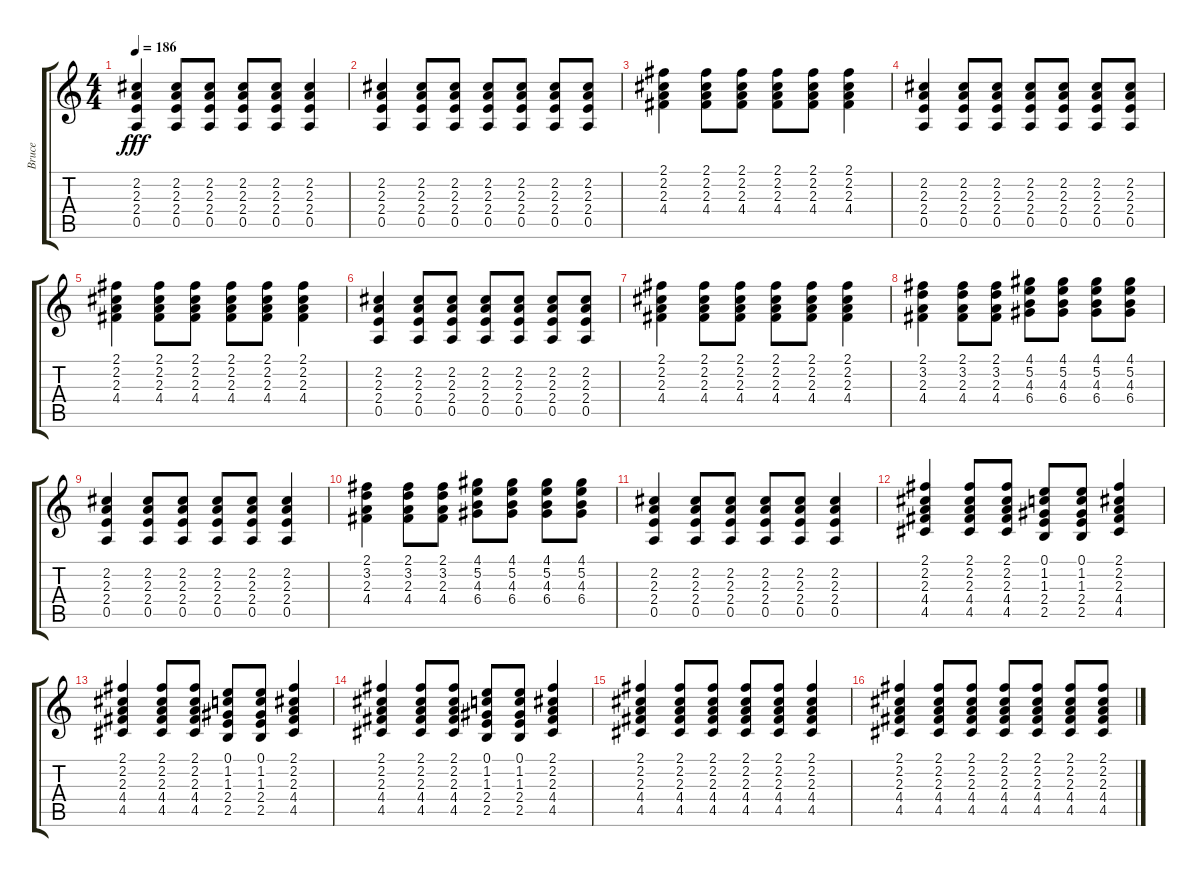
\track ("Bruce" "Bruce") {instrument acousticguitarsteel}
\staff {score tabs}
\tuning (E4 B3 G3 D3 A2 E2) {hide}
\ts (4 4)
\tempo 186
\clef g2
\ks c
(2.2 2.3 2.4 0.5).4{dy fff} (2.2 2.3 2.4 0.5).8 (2.2 2.3 2.4 0.5).8 (2.2 2.3 2.4 0.5).8 (2.2 2.3 2.4 0.5).8 (2.2 2.3 2.4 0.5).4 |
(2.2 2.3 2.4 0.5).4 (2.2 2.3 2.4 0.5).8 (2.2 2.3 2.4 0.5).8 (2.2 2.3 2.4 0.5).8 (2.2 2.3 2.4 0.5).8 (2.2 2.3 2.4 0.5).8 (2.2 2.3 2.4 0.5).8 |
(2.1 2.2 2.3 4.4).4 (2.1 2.2 2.3 4.4).8 (2.1 2.2 2.3 4.4).8 (2.1 2.2 2.3 4.4).8 (2.1 2.2 2.3 4.4).8 (2.1 2.2 2.3 4.4).4 |
(2.2 2.3 2.4 0.5).4 (2.2 2.3 2.4 0.5).8 (2.2 2.3 2.4 0.5).8 (2.2 2.3 2.4 0.5).8 (2.2 2.3 2.4 0.5).8 (2.2 2.3 2.4 0.5).8 (2.2 2.3 2.4 0.5).8 |
(2.1 2.2 2.3 4.4).4 (2.1 2.2 2.3 4.4).8 (2.1 2.2 2.3 4.4).8 (2.1 2.2 2.3 4.4).8 (2.1 2.2 2.3 4.4).8 (2.1 2.2 2.3 4.4).4 |
(2.2 2.3 2.4 0.5).4 (2.2 2.3 2.4 0.5).8 (2.2 2.3 2.4 0.5).8 (2.2 2.3 2.4 0.5).8 (2.2 2.3 2.4 0.5).8 (2.2 2.3 2.4 0.5).8 (2.2 2.3 2.4 0.5).8 |
(2.1 2.2 2.3 4.4).4 (2.1 2.2 2.3 4.4).8 (2.1 2.2 2.3 4.4).8 (2.1 2.2 2.3 4.4).8 (2.1 2.2 2.3 4.4).8 (2.1 2.2 2.3 4.4).4 |
(2.1 3.2 2.3 4.4).4 (2.1 3.2 2.3 4.4).8 (2.1 3.2 2.3 4.4).8 (4.1 5.2 4.3 6.4).8 (4.1 5.2 4.3 6.4).8 (4.1 5.2 4.3 6.4).8 (4.1 5.2 4.3 6.4).8 |
(2.2 2.3 2.4 0.5).4 (2.2 2.3 2.4 0.5).8 (2.2 2.3 2.4 0.5).8 (2.2 2.3 2.4 0.5).8 (2.2 2.3 2.4 0.5).8 (2.2 2.3 2.4 0.5).4 |
(2.1 3.2 2.3 4.4).4 (2.1 3.2 2.3 4.4).8 (2.1 3.2 2.3 4.4).8 (4.1 5.2 4.3 6.4).8 (4.1 5.2 4.3 6.4).8 (4.1 5.2 4.3 6.4).8 (4.1 5.2 4.3 6.4).8 |
(2.2 2.3 2.4 0.5).4 (2.2 2.3 2.4 0.5).8 (2.2 2.3 2.4 0.5).8 (2.2 2.3 2.4 0.5).8 (2.2 2.3 2.4 0.5).8 (2.2 2.3 2.4 0.5).4 |
(2.1 2.2 2.3 4.4 4.5).4 (2.1 2.2 2.3 4.4 4.5).8 (2.1 2.2 2.3 4.4 4.5).8 (0.1 1.2 1.3 2.4 2.5).8 (0.1 1.2 1.3 2.4 2.5).8 (2.1 2.2 2.3 4.4 4.5).4 |
(2.1 2.2 2.3 4.4 4.5).4 (2.1 2.2 2.3 4.4 4.5).8 (2.1 2.2 2.3 4.4 4.5).8 (0.1 1.2 1.3 2.4 2.5).8 (0.1 1.2 1.3 2.4 2.5).8 (2.1 2.2 2.3 4.4 4.5).4 |
(2.1 2.2 2.3 4.4 4.5).4 (2.1 2.2 2.3 4.4 4.5).8 (2.1 2.2 2.3 4.4 4.5).8 (0.1 1.2 1.3 2.4 2.5).8 (0.1 1.2 1.3 2.4 2.5).8 (2.1 2.2 2.3 4.4 4.5).4 |
(2.1 2.2 2.3 4.4 4.5).4 (2.1 2.2 2.3 4.4 4.5).8 (2.1 2.2 2.3 4.4 4.5).8 (2.1 2.2 2.3 4.4 4.5).8 (2.1 2.2 2.3 4.4 4.5).8 (2.1 2.2 2.3 4.4 4.5).4 |
(2.1 2.2 2.3 4.4 4.5).4 (2.1 2.2 2.3 4.4 4.5).8 (2.1 2.2 2.3 4.4 4.5).8 (2.1 2.2 2.3 4.4 4.5).8 (2.1 2.2 2.3 4.4 4.5).8 (2.1 2.2 2.3 4.4 4.5).8 (2.1 2.2 2.3 4.4 4.5).8
